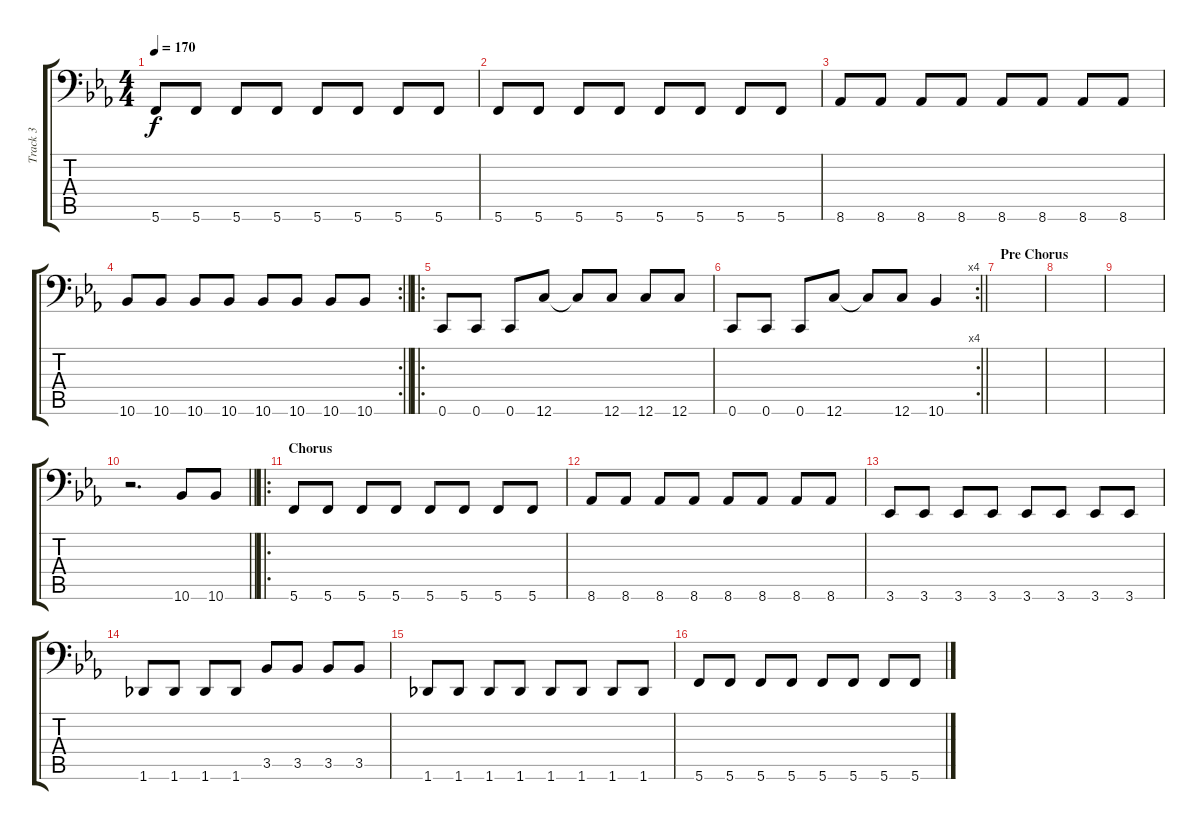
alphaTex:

\track ("Track 3" "Track 3") {instrument electricbasspick}
\staff {score tabs}
\tuning (D3 A2 F2 C2 G1 C1) {hide}
\ts (4 4)
\tempo 170
\clef f4
\ks cminor
5.6.8{dy f} 5.6.8 5.6.8 5.6.8 5.6.8 5.6.8 5.6.8 5.6.8 |
5.6.8 5.6.8 5.6.8 5.6.8 5.6.8 5.6.8 5.6.8 5.6.8 |
8.6.8 8.6.8 8.6.8 8.6.8 8.6.8 8.6.8 8.6.8 8.6.8 |
\rc 2
\barLineRight lightlight
10.6.8 10.6.8 10.6.8 10.6.8 10.6.8 10.6.8 10.6.8 10.6.8 |
\ro
0.6.8 0.6.8 0.6.8 12.6.8 12.6{t}.8 12.6.8 12.6.8 12.6.8 |
\rc 4
\barLineRight lightlight
0.6.8 0.6.8 0.6.8 12.6.8 12.6{t}.8 12.6.8 10.6.4 |
\section ("" "Pre Chorus")
|
|
|
\barLineRight lightlight
r.2{d} 10.6.8 10.6.8 |
\ro
\section ("" "Chorus")
5.6.8 5.6.8 5.6.8 5.6.8 5.6.8 5.6.8 5.6.8 5.6.8 |
8.6.8 8.6.8 8.6.8 8.6.8 8.6.8 8.6.8 8.6.8 8.6.8 |
3.6.8 3.6.8 3.6.8 3.6.8 3.6.8 3.6.8 3.6.8 3.6.8 |
1.6.8 1.6.8 1.6.8 1.6.8 3.5.8 3.5.8 3.5.8 3.5.8 |
1.6.8 1.6.8 1.6.8 1.6.8 1.6.8 1.6.8 1.6.8 1.6.8 |
5.6.8 5.6.8 5.6.8 5.6.8 5.6.8 5.6.8 5.6.8 5.6.8
